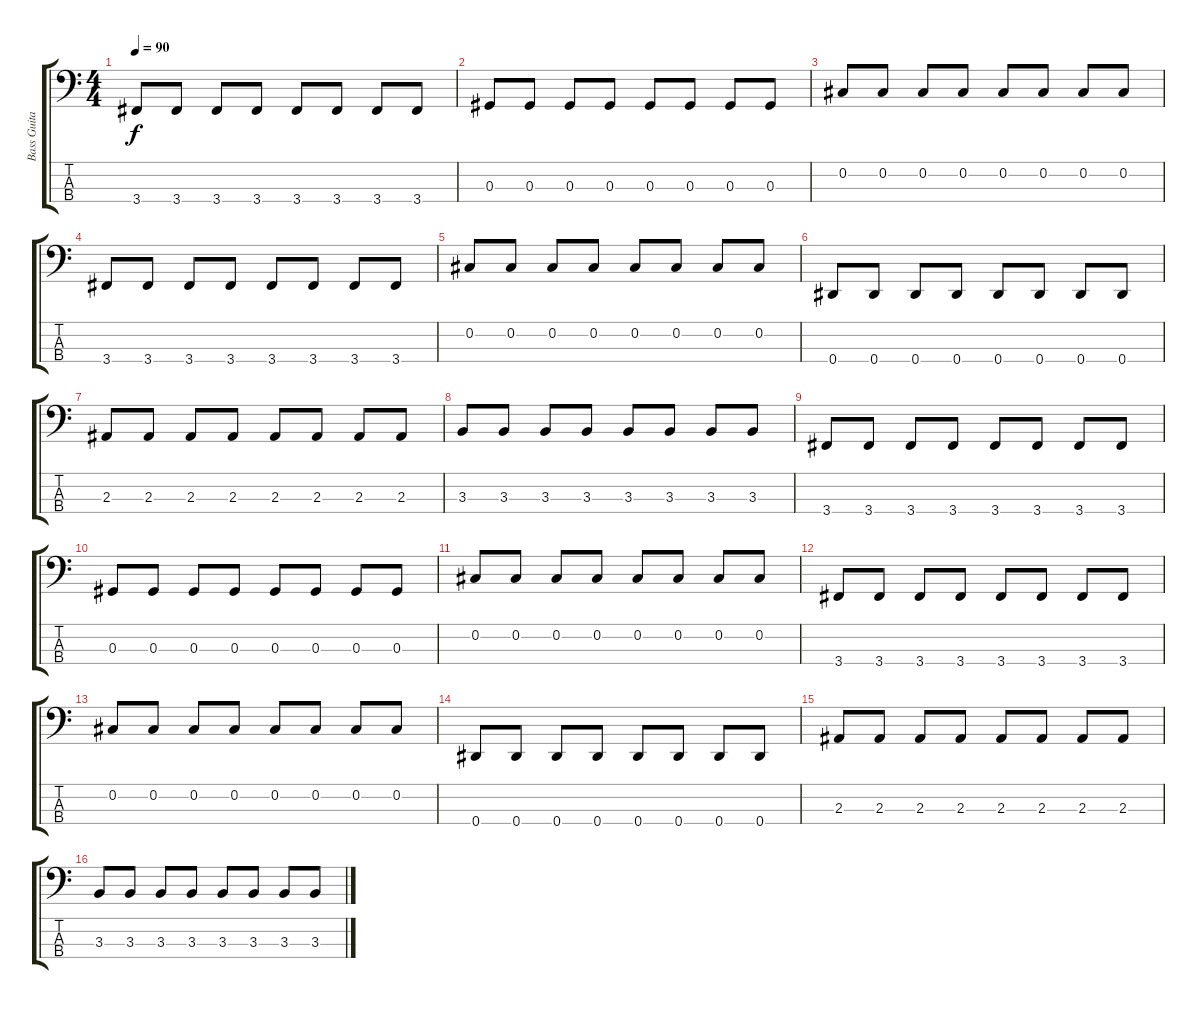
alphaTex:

\track ("Bass Guitar" "Bass Guita") {instrument electricbassfinger}
\staff {score tabs}
\tuning (Gb2 Db2 Ab1 Eb1) {hide}
\ts (4 4)
\tempo 90
\clef f4
\ks c
3.4.8{dy f} 3.4.8 3.4.8 3.4.8 3.4.8 3.4.8 3.4.8 3.4.8 |
0.3.8 0.3.8 0.3.8 0.3.8 0.3.8 0.3.8 0.3.8 0.3.8 |
0.2.8 0.2.8 0.2.8 0.2.8 0.2.8 0.2.8 0.2.8 0.2.8 |
3.4.8 3.4.8 3.4.8 3.4.8 3.4.8 3.4.8 3.4.8 3.4.8 |
0.2.8 0.2.8 0.2.8 0.2.8 0.2.8 0.2.8 0.2.8 0.2.8 |
0.4.8 0.4.8 0.4.8 0.4.8 0.4.8 0.4.8 0.4.8 0.4.8 |
2.3.8 2.3.8 2.3.8 2.3.8 2.3.8 2.3.8 2.3.8 2.3.8 |
3.3.8 3.3.8 3.3.8 3.3.8 3.3.8 3.3.8 3.3.8 3.3.8 |
3.4.8 3.4.8 3.4.8 3.4.8 3.4.8 3.4.8 3.4.8 3.4.8 |
0.3.8 0.3.8 0.3.8 0.3.8 0.3.8 0.3.8 0.3.8 0.3.8 |
0.2.8 0.2.8 0.2.8 0.2.8 0.2.8 0.2.8 0.2.8 0.2.8 |
3.4.8 3.4.8 3.4.8 3.4.8 3.4.8 3.4.8 3.4.8 3.4.8 |
0.2.8 0.2.8 0.2.8 0.2.8 0.2.8 0.2.8 0.2.8 0.2.8 |
0.4.8 0.4.8 0.4.8 0.4.8 0.4.8 0.4.8 0.4.8 0.4.8 |
2.3.8 2.3.8 2.3.8 2.3.8 2.3.8 2.3.8 2.3.8 2.3.8 |
3.3.8 3.3.8 3.3.8 3.3.8 3.3.8 3.3.8 3.3.8 3.3.8
